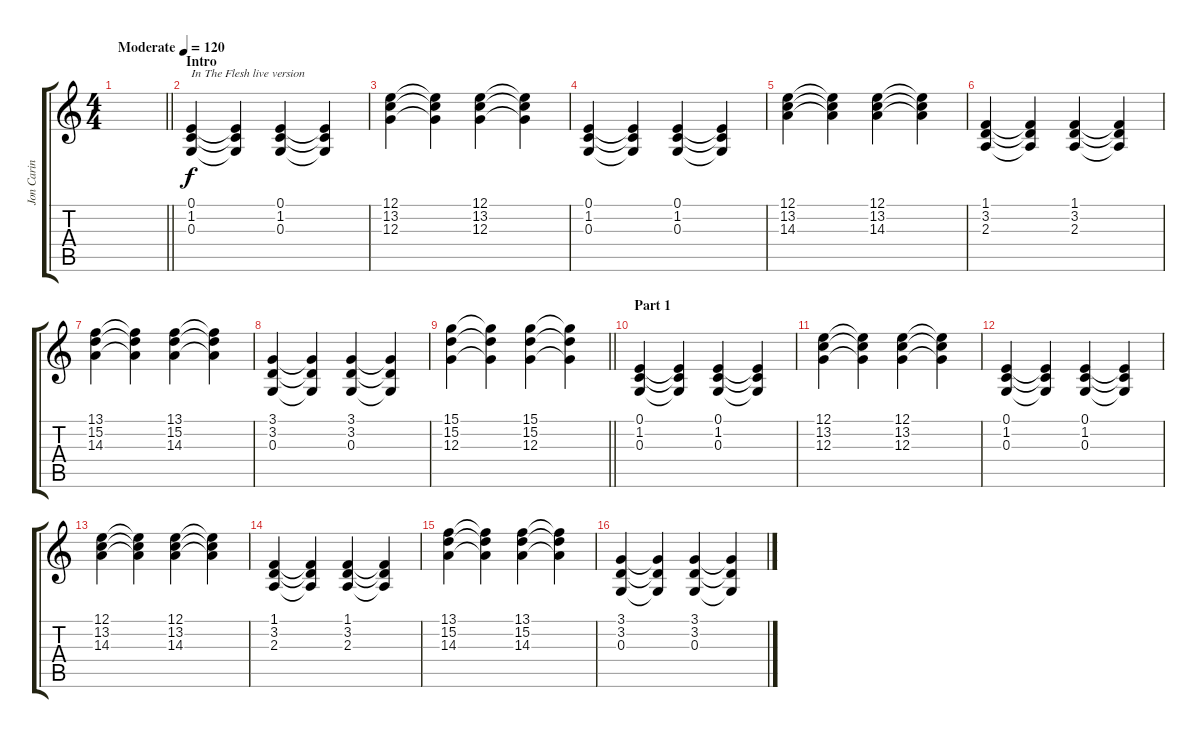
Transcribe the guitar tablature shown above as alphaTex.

\track ("Jon Carin (Keyboard)" "Jon Carin ") {instrument electricgrandpiano}
\staff {score tabs}
\tuning (E4 B3 G3 D3 A2 E2) {hide}
\ts (4 4)
\tempo (120 "Moderate")
\clef g2
\barLineRight lightlight
\ks c
|
\section ("" "Intro")
(0.1 1.2 0.3).4{txt "In The Flesh live version"} (0.1{t} 1.2{t} 0.3{t}).4 (0.1 1.2 0.3).4 (0.1{t} 1.2{t} 0.3{t}).4 |
(12.1 13.2 12.3).4 (12.1{t} 13.2{t} 12.3{t}).4 (12.1 13.2 12.3).4 (12.1{t} 13.2{t} 12.3{t}).4 |
(0.1 1.2 0.3).4 (0.1{t} 1.2{t} 0.3{t}).4 (0.1 1.2 0.3).4 (0.1{t} 1.2{t} 0.3{t}).4 |
(12.1 13.2 14.3).4 (12.1{t} 13.2{t} 14.3{t}).4 (12.1 13.2 14.3).4 (12.1{t} 13.2{t} 14.3{t}).4 |
(1.1 3.2 2.3).4 (1.1{t} 3.2{t} 2.3{t}).4 (1.1 3.2 2.3).4 (1.1{t} 3.2{t} 2.3{t}).4 |
(13.1 15.2 14.3).4 (13.1{t} 15.2{t} 14.3{t}).4 (13.1 15.2 14.3).4 (13.1{t} 15.2{t} 14.3{t}).4 |
(3.1 3.2 0.3).4 (3.1{t} 3.2{t} 0.3{t}).4 (3.1 3.2 0.3).4 (3.1{t} 3.2{t} 0.3{t}).4 |
\barLineRight lightlight
(15.1 15.2 12.3).4 (15.1{t} 15.2{t} 12.3{t}).4 (15.1 15.2 12.3).4 (15.1{t} 15.2{t} 12.3{t}).4 |
\section ("" "Part 1")
(0.1 1.2 0.3).4 (0.1{t} 1.2{t} 0.3{t}).4 (0.1 1.2 0.3).4 (0.1{t} 1.2{t} 0.3{t}).4 |
(12.1 13.2 12.3).4 (12.1{t} 13.2{t} 12.3{t}).4 (12.1 13.2 12.3).4 (12.1{t} 13.2{t} 12.3{t}).4 |
(0.1 1.2 0.3).4 (0.1{t} 1.2{t} 0.3{t}).4 (0.1 1.2 0.3).4 (0.1{t} 1.2{t} 0.3{t}).4 |
(12.1 13.2 14.3).4 (12.1{t} 13.2{t} 14.3{t}).4 (12.1 13.2 14.3).4 (12.1{t} 13.2{t} 14.3{t}).4 |
(1.1 3.2 2.3).4 (1.1{t} 3.2{t} 2.3{t}).4 (1.1 3.2 2.3).4 (1.1{t} 3.2{t} 2.3{t}).4 |
(13.1 15.2 14.3).4 (13.1{t} 15.2{t} 14.3{t}).4 (13.1 15.2 14.3).4 (13.1{t} 15.2{t} 14.3{t}).4 |
(3.1 3.2 0.3).4 (3.1{t} 3.2{t} 0.3{t}).4 (3.1 3.2 0.3).4 (3.1{t} 3.2{t} 0.3{t}).4
